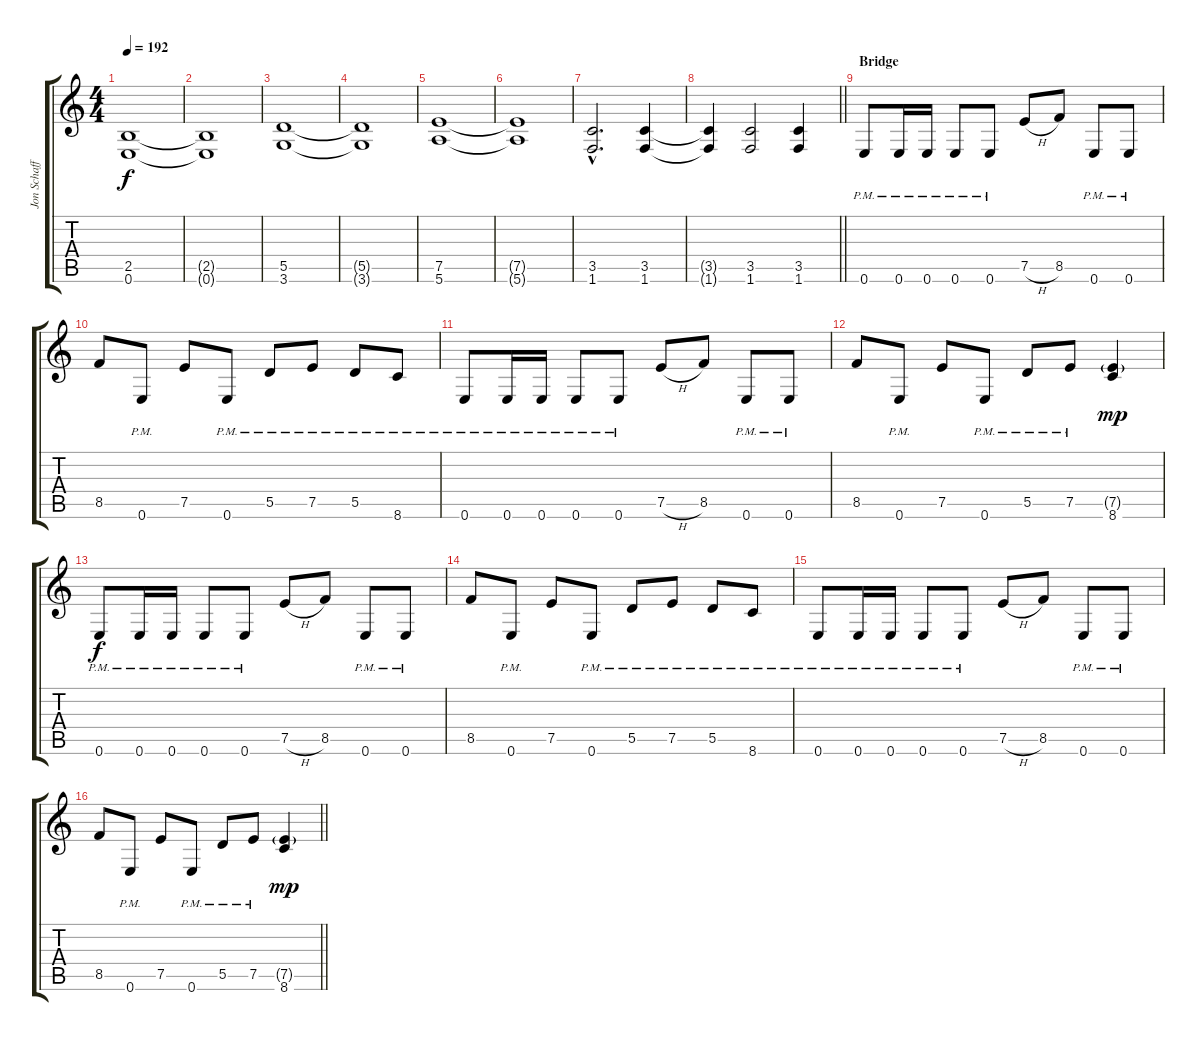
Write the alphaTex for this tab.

\track ("Jon Schaffer" "Jon Schaff") {instrument distortionguitar}
\staff {score tabs}
\tuning (E4 B3 G3 D3 A2 E2) {hide}
\ts (4 4)
\tempo 192
\clef g2
\ks c
(2.5 0.6).1{dy f} |
(2.5{t} 0.6{t}).1 |
(5.5 3.6).1 |
(5.5{t} 3.6{t}).1 |
(7.5 5.6).1 |
(7.5{t} 5.6{t}).1 |
(3.5{hac} 1.6{hac}).2{d} (3.5 1.6).4 |
\barLineRight lightlight
(3.5{t} 1.6{t}).4 (3.5 1.6).2 (3.5 1.6).4 |
\section ("" "Bridge")
0.6{pm}.8 0.6{pm}.16 0.6{pm}.16 0.6{pm}.8 0.6{pm}.8 7.5{h}.8 8.5.8 0.6{pm}.8 0.6{pm}.8 |
8.5.8 0.6{pm}.8 7.5.8 0.6{pm}.8 5.5{pm}.8 7.5{pm}.8 5.5{pm}.8 8.6{pm}.8 |
0.6{pm}.8 0.6{pm}.16 0.6{pm}.16 0.6{pm}.8 0.6{pm}.8 7.5{h}.8 8.5.8 0.6{pm}.8 0.6{pm}.8 |
8.5.8 0.6{pm}.8 7.5.8 0.6{pm}.8 5.5{pm}.8 7.5{pm}.8 (7.5{g} 8.6).4{dy mp} |
0.6{pm}.8{dy f} 0.6{pm}.16 0.6{pm}.16 0.6{pm}.8 0.6{pm}.8 7.5{h}.8 8.5.8 0.6{pm}.8 0.6{pm}.8 |
8.5.8 0.6{pm}.8 7.5.8 0.6{pm}.8 5.5{pm}.8 7.5{pm}.8 5.5{pm}.8 8.6{pm}.8 |
0.6{pm}.8 0.6{pm}.16 0.6{pm}.16 0.6{pm}.8 0.6{pm}.8 7.5{h}.8 8.5.8 0.6{pm}.8 0.6{pm}.8 |
\barLineRight lightlight
8.5.8 0.6{pm}.8 7.5.8 0.6{pm}.8 5.5{pm}.8 7.5{pm}.8 (7.5{g} 8.6).4{dy mp}
